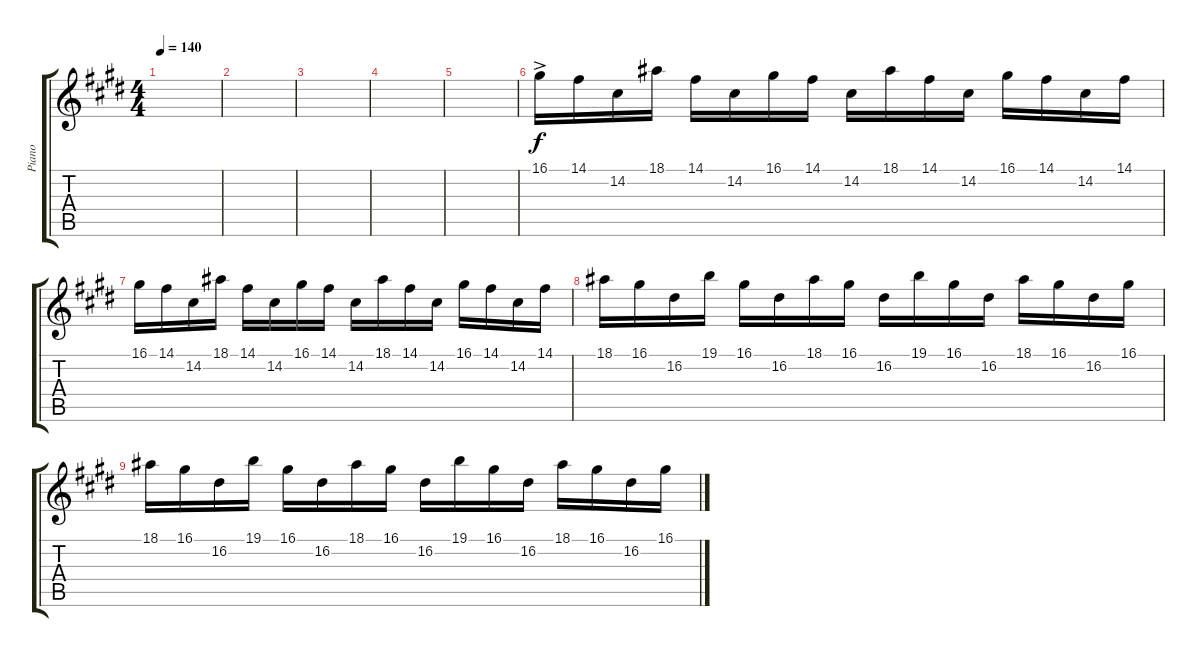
\track ("Piano" "Piano") {instrument brightacousticpiano}
\staff {score tabs}
\tuning (E4 B3 G3 D3 A2 E2) {hide}
\ts (4 4)
\tempo 140
\clef g2
\ks e
|
|
|
|
|
16.1{ac}.16 14.1.16{dy f} 14.2.16 18.1.16 14.1.16 14.2.16 16.1.16 14.1.16 14.2.16 18.1.16 14.1.16 14.2.16 16.1.16 14.1.16 14.2.16 14.1.16 |
16.1.16 14.1.16 14.2.16 18.1.16 14.1.16 14.2.16 16.1.16 14.1.16 14.2.16 18.1.16 14.1.16 14.2.16 16.1.16 14.1.16 14.2.16 14.1.16 |
18.1.16 16.1.16 16.2.16 19.1.16 16.1.16 16.2.16 18.1.16 16.1.16 16.2.16 19.1.16 16.1.16 16.2.16 18.1.16 16.1.16 16.2.16 16.1.16 |
18.1.16 16.1.16 16.2.16 19.1.16 16.1.16 16.2.16 18.1.16 16.1.16 16.2.16 19.1.16 16.1.16 16.2.16 18.1.16 16.1.16 16.2.16 16.1.16
